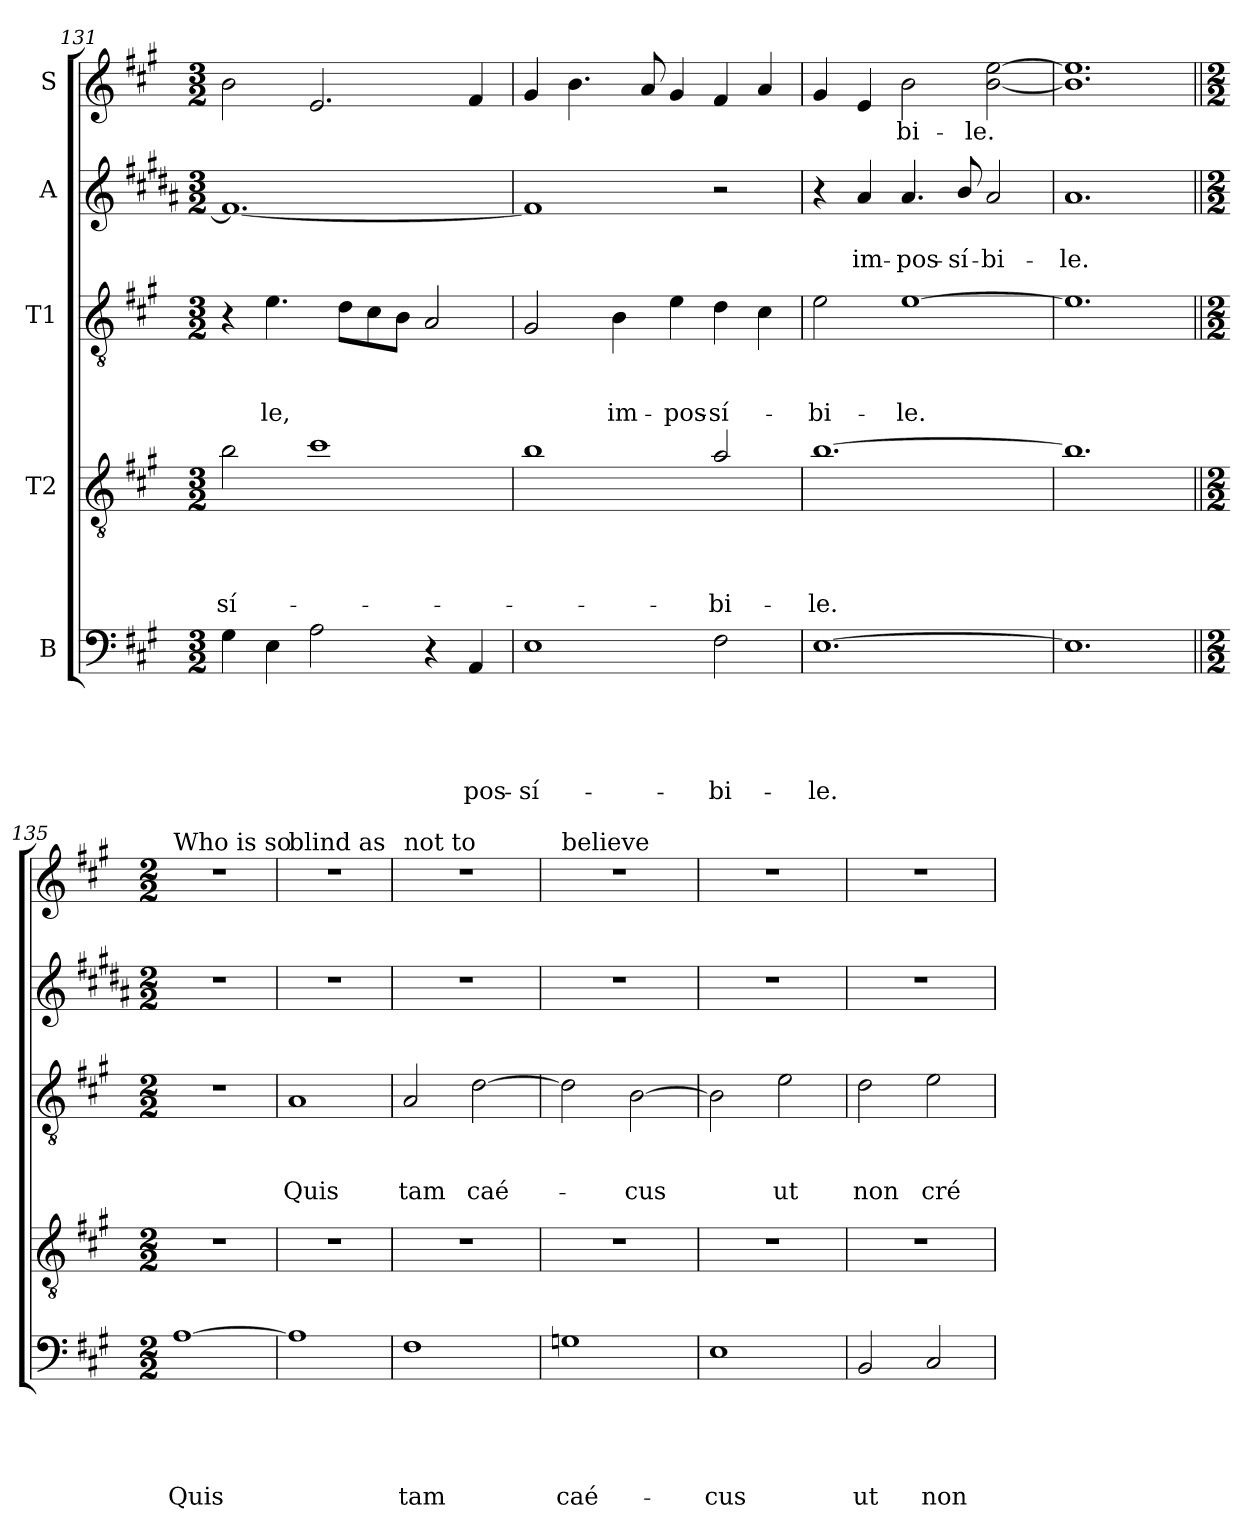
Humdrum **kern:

**kern	**text	**text	**text	**text	**text	**kern	**text	**text	**text	**text	**kern	**text	**text	**text	**kern	**text	**text	**kern	**text
*part5	*part5	*part5	*part5	*part5	*part5	*part4	*part4	*part4	*part4	*part4	*part3	*part3	*part3	*part3	*part2	*part2	*part2	*part1	*part1
*staff5	*staff5	*staff5	*staff5	*staff5	*staff5	*staff4	*staff4	*staff4	*staff4	*staff4	*staff3	*staff3	*staff3	*staff3	*staff2	*staff2	*staff2	*staff1	*staff1
*I"B	*	*	*	*	*	*I"T2	*	*	*	*	*I"T1	*	*	*	*I"A	*	*	*I"S	*
*clefF4	*	*	*	*	*	*clefGv2	*	*	*	*	*clefGv2	*	*	*	*clefG2	*	*	*clefG2	*
*	*	*	*	*	*	*ITrd8c14	*	*	*	*	*	*	*	*	*ITrd1c2	*	*	*	*
*k[f#c#g#]	*	*	*	*	*	*k[f#c#g#]	*	*	*	*	*k[f#c#g#]	*	*	*	*k[f#c#g#]	*	*	*k[f#c#g#]	*
*A:	*	*	*	*	*	*A:	*	*	*	*	*A:	*	*	*	*A:	*	*	*A:	*
*M3/2	*	*	*	*	*	*M3/2	*	*	*	*	*M3/2	*	*	*	*M3/2	*	*	*M3/2	*
=131	=131	=131	=131	=131	=131	=131	=131	=131	=131	=131	=131	=131	=131	=131	=131	=131	=131	=131	=131
!	!	!	!	!	!	!	!	!	!	!LO:LY:b	!	!	!	!	!	!	!	!	!
4G#\	.	.	.	.	.	2B\	.	.	.	-sí-	4r	.	.	.	1.e_	.	.	2b\	.
!	!	!	!	!	!	!	!	!	!	!	!	!	!	!LO:LY:b	!	!	!	!	!
4E\	.	.	.	.	.	.	.	.	.	.	4.e\	.	.	-le,	.	.	.	.	.
2A\	.	.	.	.	.	1c#	.	.	.	.	.	.	.	.	.	.	.	2.e/	.
.	.	.	.	.	.	.	.	.	.	.	8d\L	.	.	.	.	.	.	.	.
.	.	.	.	.	.	.	.	.	.	.	8c#\	.	.	.	.	.	.	.	.
.	.	.	.	.	.	.	.	.	.	.	8B\J	.	.	.	.	.	.	.	.
4r	.	.	.	.	.	.	.	.	.	.	2A/	.	.	.	.	.	.	.	.
!	!	!	!	!	!LO:LY:b	!	!	!	!	!	!	!	!	!	!	!	!	!	!
4AA/	.	.	.	.	-pos-	.	.	.	.	.	.	.	.	.	.	.	.	4f#/	.
=132	=132	=132	=132	=132	=132	=132	=132	=132	=132	=132	=132	=132	=132	=132	=132	=132	=132	=132	=132
!	!	!	!	!	!LO:LY:b	!	!	!	!	!	!	!	!	!	!	!	!	!	!
1E	.	.	.	.	-sí-	1B	.	.	.	.	2G#/	.	.	.	1e]	.	.	4g#/	.
.	.	.	.	.	.	.	.	.	.	.	.	.	.	.	.	.	.	4.b\	.
!	!	!	!	!	!	!	!	!	!	!	!	!	!	!LO:LY:b	!	!	!	!	!
.	.	.	.	.	.	.	.	.	.	.	4B\	.	.	im-	.	.	.	.	.
.	.	.	.	.	.	.	.	.	.	.	.	.	.	.	.	.	.	8a/	.
!	!	!	!	!	!	!	!	!	!	!	!	!	!	!LO:LY:b	!	!	!	!	!
.	.	.	.	.	.	.	.	.	.	.	4e\	.	.	-pos-	.	.	.	4g#/	.
!	!	!	!	!	!LO:LY:b	!	!	!	!	!LO:LY:b	!	!	!	!LO:LY:b	!	!	!	!	!
2F#\	.	.	.	.	-bi-	2A/	.	.	.	-bi-	4d\	.	.	-sí-	2r	.	.	4f#/	.
.	.	.	.	.	.	.	.	.	.	.	4c#\	.	.	.	.	.	.	4a/	.
!!LO:PB:g=z
=133	=133	=133	=133	=133	=133	=133	=133	=133	=133	=133	=133	=133	=133	=133	=133	=133	=133	=133	=133
!	!	!	!	!	!LO:LY:b	!	!	!	!	!LO:LY:b	!	!	!	!LO:LY:b	!	!	!	!	!
[1.E	.	.	.	.	-le.	[1.B	.	.	.	-le.	2e\	.	.	-bi-	4r	.	.	4g#/	.
!	!	!	!	!	!	!	!	!	!	!	!	!	!	!	!	!	!LO:LY:b	!	!
.	.	.	.	.	.	.	.	.	.	.	.	.	.	.	4g#/	.	im-	4e/	.
!	!	!	!	!	!	!	!	!	!	!	!	!	!	!LO:LY:b	!	!	!LO:LY:b	!	!LO:LY:b
.	.	.	.	.	.	.	.	.	.	.	[1e	.	.	-le.	4.g#/	.	-pos-	2b\	-bi-
!	!	!	!	!	!	!	!	!	!	!	!	!	!	!	!	!	!LO:LY:b	!	!
.	.	.	.	.	.	.	.	.	.	.	.	.	.	.	8a/	.	-sí-	.	.
!	!	!	!	!	!	!	!	!	!	!	!	!	!	!	!	!	!LO:LY:b	!	!LO:LY:b
.	.	.	.	.	.	.	.	.	.	.	.	.	.	.	2g#/	.	-bi-	[2b\ [2ee\	-le.
=134	=134	=134	=134	=134	=134	=134	=134	=134	=134	=134	=134	=134	=134	=134	=134	=134	=134	=134	=134
!	!	!	!	!	!	!	!	!	!	!	!	!	!	!	!	!	!LO:LY:b	!	!
1.E]	.	.	.	.	.	1.B]	.	.	.	.	1.e]	.	.	.	1.g#	.	-le.	1.b] 1.ee]	.
=135||	=135||	=135||	=135||	=135||	=135||	=135||	=135||	=135||	=135||	=135||	=135||	=135||	=135||	=135||	=135||	=135||	=135||	=135||	=135||
*M2/2	*	*	*	*	*	*M2/2	*	*	*	*	*M2/2	*	*	*	*M2/2	*	*	*M2/2	*
!	!	!	!	!	!	!	!	!	!	!	!	!	!	!	!	!	!	!LO:TX:a:t=Who is so	!
!	!	!	!	!	!LO:LY:b	!	!	!	!	!	!	!	!	!	!	!	!	!	!
[1A	.	.	.	.	Quis	1r	.	.	.	.	1r	.	.	.	1r	.	.	1r	.
=136	=136	=136	=136	=136	=136	=136	=136	=136	=136	=136	=136	=136	=136	=136	=136	=136	=136	=136	=136
!	!	!	!	!	!	!	!	!	!	!	!	!	!	!	!	!	!	!LO:TX:a:t=blind as	!
!	!	!	!	!	!	!	!	!	!	!	!	!	!	!LO:LY:b	!	!	!	!	!
1A]	.	.	.	.	.	1r	.	.	.	.	1A	.	.	Quis	1r	.	.	1r	.
=137	=137	=137	=137	=137	=137	=137	=137	=137	=137	=137	=137	=137	=137	=137	=137	=137	=137	=137	=137
!	!	!	!	!	!	!	!	!	!	!	!	!	!	!	!	!	!	!LO:TX:a:t=not to	!
!	!	!	!	!	!LO:LY:b	!	!	!	!	!	!	!	!	!LO:LY:b	!	!	!	!	!
1F#	.	.	.	.	tam	1r	.	.	.	.	2A/	.	.	tam	1r	.	.	1r	.
!	!	!	!	!	!	!	!	!	!	!	!	!	!	!LO:LY:b	!	!	!	!	!
.	.	.	.	.	.	.	.	.	.	.	[2d\	.	.	caé-	.	.	.	.	.
=138	=138	=138	=138	=138	=138	=138	=138	=138	=138	=138	=138	=138	=138	=138	=138	=138	=138	=138	=138
!	!	!	!	!	!	!	!	!	!	!	!	!	!	!	!	!	!	!LO:TX:a:t=believe	!
!	!	!	!	!	!LO:LY:b	!	!	!	!	!	!	!	!	!	!	!	!	!	!
1Gn	.	.	.	.	caé-	1r	.	.	.	.	2d\]	.	.	.	1r	.	.	1r	.
!	!	!	!	!	!	!	!	!	!	!	!	!	!	!LO:LY:b	!	!	!	!	!
.	.	.	.	.	.	.	.	.	.	.	[2B\	.	.	-cus	.	.	.	.	.
!!LO:LB:g=z
=139	=139	=139	=139	=139	=139	=139	=139	=139	=139	=139	=139	=139	=139	=139	=139	=139	=139	=139	=139
!	!	!	!	!	!LO:LY:b	!	!	!	!	!	!	!	!	!	!	!	!	!	!
1E	.	.	.	.	-cus	1r	.	.	.	.	2B\]	.	.	.	1r	.	.	1r	.
!	!	!	!	!	!	!	!	!	!	!	!	!	!	!LO:LY:b	!	!	!	!	!
.	.	.	.	.	.	.	.	.	.	.	2e\	.	.	ut	.	.	.	.	.
=140	=140	=140	=140	=140	=140	=140	=140	=140	=140	=140	=140	=140	=140	=140	=140	=140	=140	=140	=140
!	!	!	!	!	!LO:LY:b	!	!	!	!	!	!	!	!	!LO:LY:b	!	!	!	!	!
2BB/	.	.	.	.	ut	1r	.	.	.	.	2d\	.	.	non	1r	.	.	1r	.
!	!	!	!	!	!LO:LY:b	!	!	!	!	!	!	!	!	!LO:LY:b	!	!	!	!	!
2C#/	.	.	.	.	non	.	.	.	.	.	2e\	.	.	cré-	.	.	.	.	.
=	=	=	=	=	=	=	=	=	=	=	=	=	=	=	=	=	=	=	=
*-	*-	*-	*-	*-	*-	*-	*-	*-	*-	*-	*-	*-	*-	*-	*-	*-	*-	*-	*-
